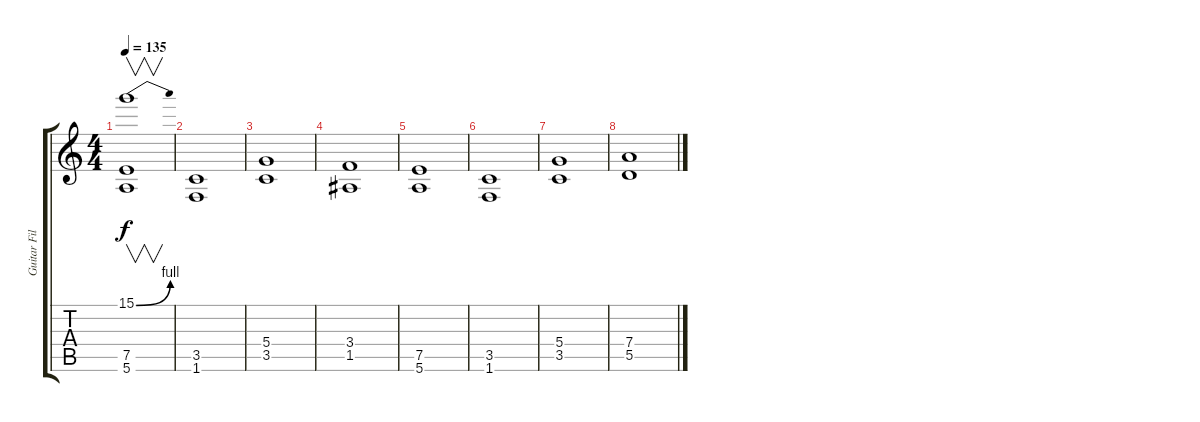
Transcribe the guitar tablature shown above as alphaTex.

\track ("Guitar Fills" "Guitar Fil") {instrument distortionguitar}
\staff {score tabs}
\tuning (E4 B3 G3 D3 A2 E2) {hide}
\ts (4 4)
\tempo 135
\clef g2
\ks c
(15.1{be (bend 0 0 60 4)} 7.5 5.6).1{v dy f} |
(3.5 1.6).1 |
(5.4 3.5).1 |
(3.4 1.5).1 |
(7.5 5.6).1 |
(3.5 1.6).1 |
(5.4 3.5).1 |
(7.4 5.5).1
